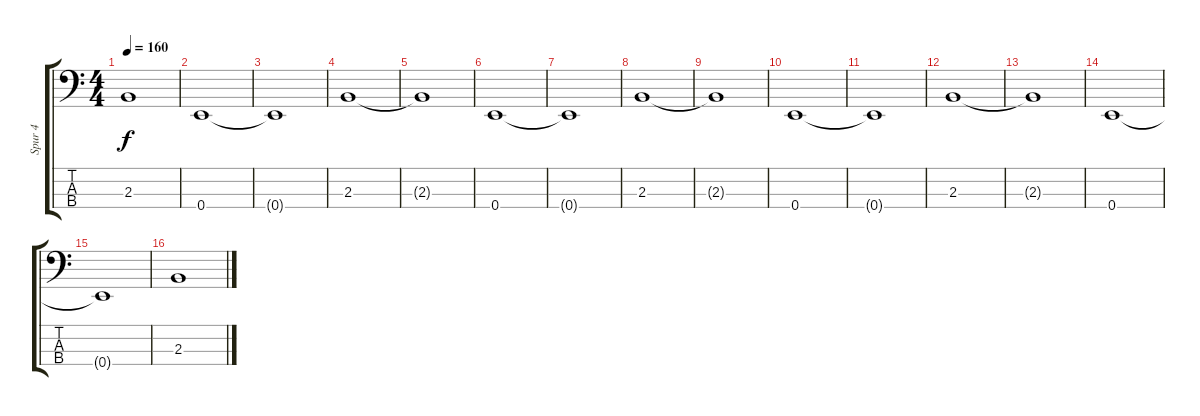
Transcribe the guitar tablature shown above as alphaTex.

\track ("Spur 4" "Spur 4") {instrument electricbassfinger}
\staff {score tabs}
\tuning (G2 D2 A1 E1) {hide}
\ts (4 4)
\tempo 160
\clef f4
\ks c
2.3{t}.1{dy f} |
0.4.1 |
0.4{t}.1 |
2.3.1 |
2.3{t}.1 |
0.4.1 |
0.4{t}.1 |
2.3.1 |
2.3{t}.1 |
0.4.1 |
0.4{t}.1 |
2.3.1 |
2.3{t}.1 |
0.4.1 |
0.4{t}.1 |
2.3.1
